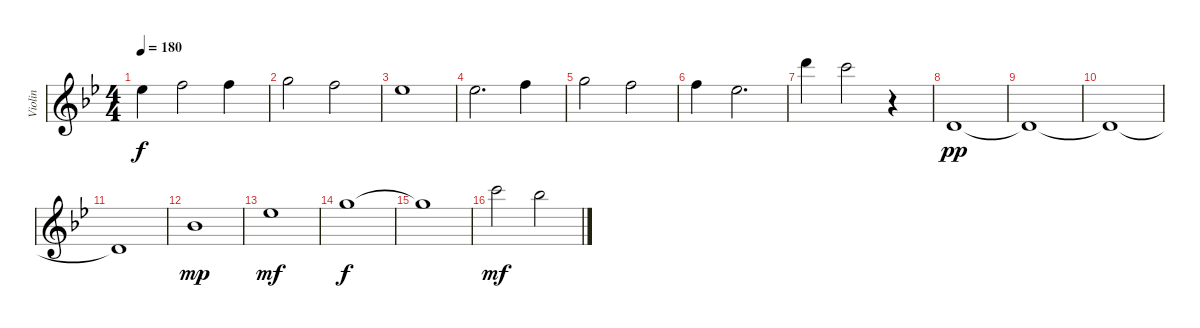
\track ("Violin" "Violin") {instrument violin}
\staff {score}
\tuning (E5 A4 D4 G3) {hide}
\ts (4 4)
\tempo 180
\clef g2
\ks bb
6.2.4{dy f} 8.2.2 8.2.4 |
10.2.2 8.2.2 |
6.2.1 |
6.2.2{d} 8.2.4 |
10.2.2 8.2.2 |
8.2.4 6.2.2{d} |
10.1.4 8.1.2 r.4 |
0.3.1{dy pp} |
0.3{t}.1 |
0.3{t}.1 |
0.3{t}.1 |
1.2.1{dy mp} |
6.2.1{dy mf} |
3.1.1{dy f} |
3.1{t}.1 |
8.1.2{dy mf} 6.1.2
